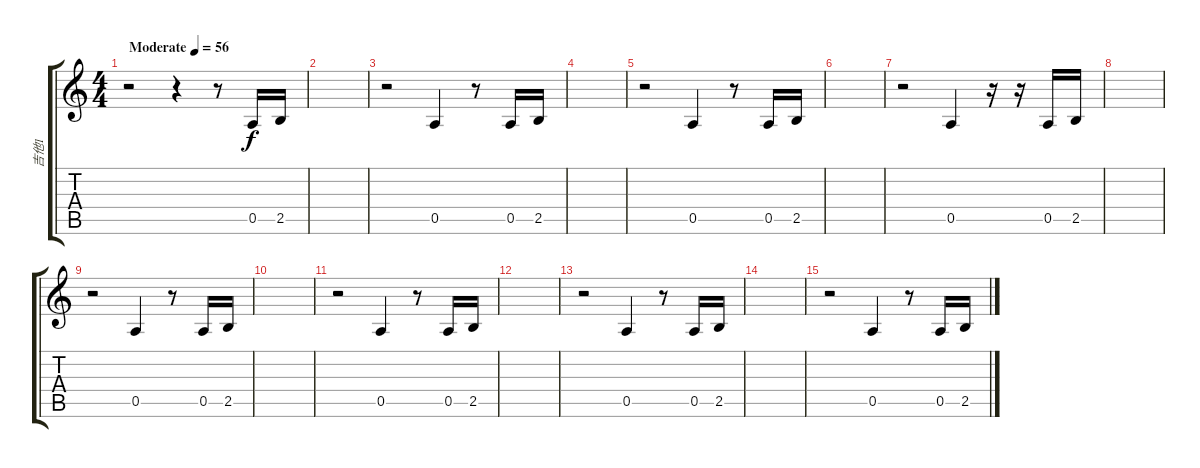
\track ("吉他1" "吉他1") {instrument electricguitarjazz}
\staff {score tabs}
\tuning (E4 B3 G3 D3 A2 E2) {hide}
\ts (4 4)
\tempo (56 "Moderate")
\clef g2
\ks c
r.2{dy f instrument electricguitarjazz} r.4 r.8 0.5.16 2.5.16 |
|
r.2 0.5.4 r.8 0.5.16 2.5.16 |
|
r.2 0.5.4 r.8 0.5.16 2.5.16 |
|
r.2 0.5.4 r.16 r.16 0.5.16 2.5.16 |
|
r.2 0.5.4 r.8 0.5.16 2.5.16 |
|
r.2 0.5.4 r.8 0.5.16 2.5.16 |
|
r.2 0.5.4 r.8 0.5.16 2.5.16 |
|
r.2 0.5.4 r.8 0.5.16 2.5.16
